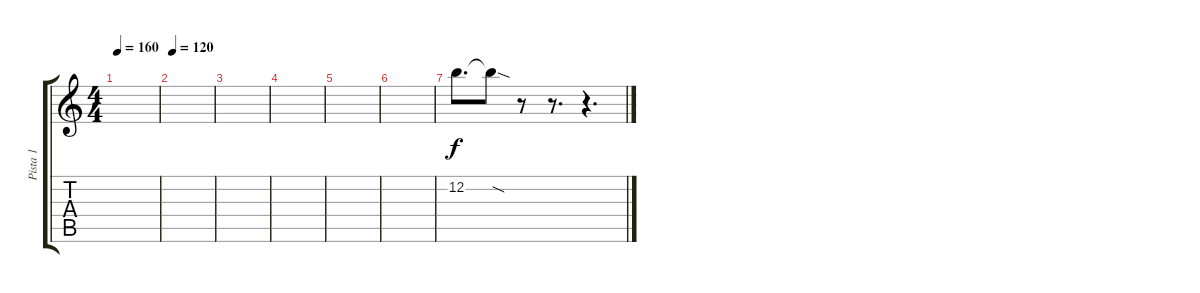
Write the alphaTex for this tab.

\track ("Pista 1" "Pista 1") {instrument distortionguitar}
\staff {score tabs}
\tuning (E4 B3 G3 D3 A2 E2) {hide}
\ts (4 4)
\tempo 160
\clef g2
\ks c
|
\tempo 120
|
|
|
|
|
12.2.8{d} 12.2{sod t}.8 r.8 r.8{d} r.4{d}
